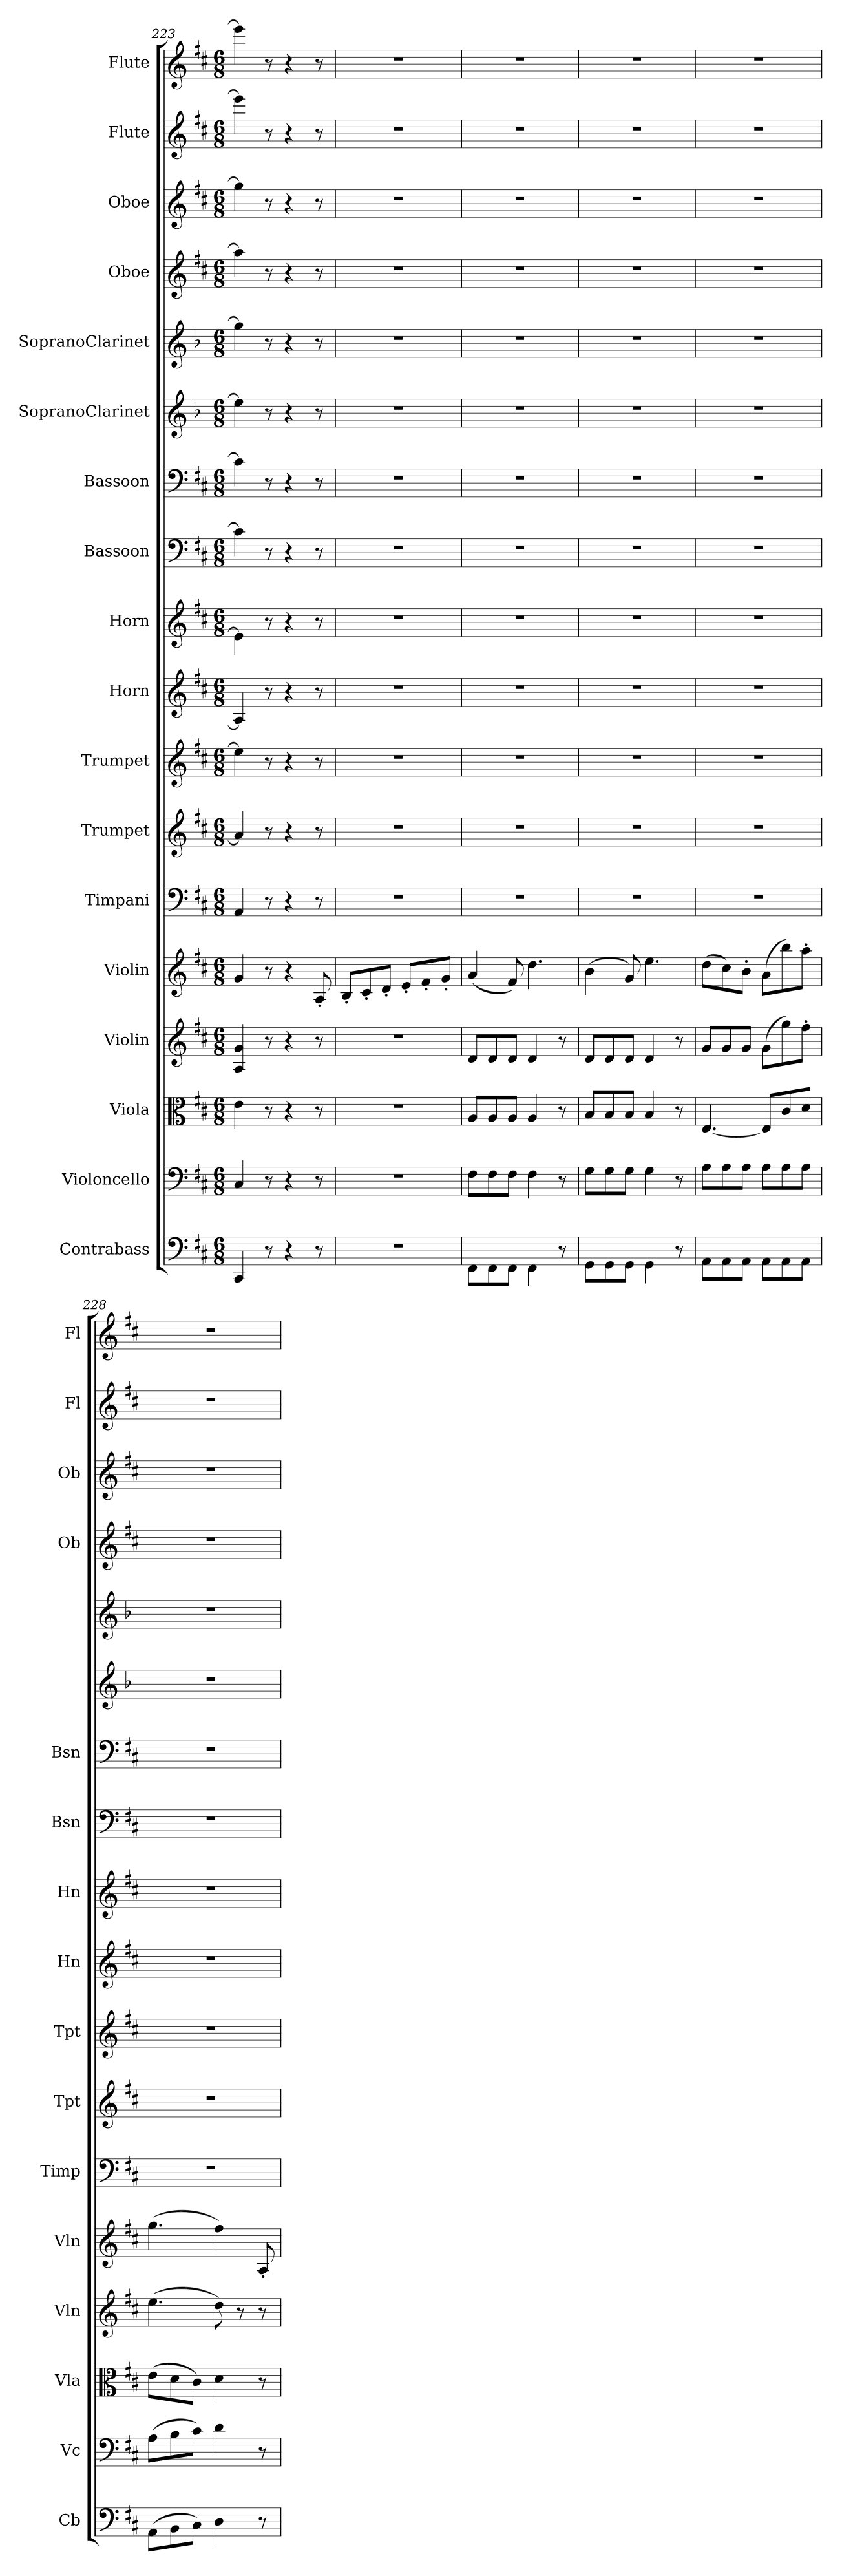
**kern	**kern	**kern	**kern	**kern	**kern	**kern	**kern	**kern	**kern	**kern	**kern	**kern	**kern	**kern	**kern	**kern	**kern
*part18	*part17	*part16	*part15	*part14	*part13	*part12	*part11	*part10	*part9	*part8	*part7	*part6	*part5	*part4	*part3	*part2	*part1
*staff18	*staff17	*staff16	*staff15	*staff14	*staff13	*staff12	*staff11	*staff10	*staff9	*staff8	*staff7	*staff6	*staff5	*staff4	*staff3	*staff2	*staff1
*I"Contrabass	*I"Violoncello	*I"Viola	*I"Violin	*I"Violin	*I"Timpani	*I"Trumpet	*I"Trumpet	*I"Horn	*I"Horn	*I"Bassoon	*I"Bassoon	*I"SopranoClarinet	*I"SopranoClarinet	*I"Oboe	*I"Oboe	*I"Flute	*I"Flute
*I'Cb	*I'Vc	*I'Vla	*I'Vln	*I'Vln	*I'Timp	*I'Tpt	*I'Tpt	*I'Hn	*I'Hn	*I'Bsn	*I'Bsn	*	*	*I'Ob	*I'Ob	*I'Fl	*I'Fl
*clefF4	*clefF4	*clefC3	*clefG2	*clefG2	*clefF4	*clefG2	*clefG2	*clefG2	*clefG2	*clefF4	*clefF4	*clefG2	*clefG2	*clefG2	*clefG2	*clefG2	*clefG2
*k[f#c#]	*k[f#c#]	*k[f#c#]	*k[f#c#]	*k[f#c#]	*k[f#c#]	*k[f#c#]	*k[f#c#]	*k[f#c#]	*k[f#c#]	*k[f#c#]	*k[f#c#]	*k[b-]	*k[b-]	*k[f#c#]	*k[f#c#]	*k[f#c#]	*k[f#c#]
*M6/8	*M6/8	*M6/8	*M6/8	*M6/8	*M6/8	*M6/8	*M6/8	*M6/8	*M6/8	*M6/8	*M6/8	*M6/8	*M6/8	*M6/8	*M6/8	*M6/8	*M6/8
=223	=223	=223	=223	=223	=223	=223	=223	=223	=223	=223	=223	=223	=223	=223	=223	=223	=223
4CC#/	4C#/	4e\	4A/ 4g/	4g/	4AA/	4a/]	4ee\]	4A/]	4e\]	4c#\]	4c#\]	4ee\]	4ggn\]	4aa\]	4gg\]	4eee\]	4eee\]
8r	8r	8r	8r	8r	8r	8r	8r	8r	8r	8r	8r	8r	8r	8r	8r	8r	8r
4r	4r	4r	4r	4r	4r	4r	4r	4r	4r	4r	4r	4r	4r	4r	4r	4r	4r
8r	8r	8r	8r	8A'/	8r	8r	8r	8r	8r	8r	8r	8r	8r	8r	8r	8r	8r
=224	=224	=224	=224	=224	=224	=224	=224	=224	=224	=224	=224	=224	=224	=224	=224	=224	=224
2.r	2.r	2.r	2.r	8B'/L	2.r	2.r	2.r	2.r	2.r	2.r	2.r	2.r	2.r	2.r	2.r	2.r	2.r
.	.	.	.	8c#'/	.	.	.	.	.	.	.	.	.	.	.	.	.
.	.	.	.	8d'/J	.	.	.	.	.	.	.	.	.	.	.	.	.
.	.	.	.	8e'/L	.	.	.	.	.	.	.	.	.	.	.	.	.
.	.	.	.	8f#'/	.	.	.	.	.	.	.	.	.	.	.	.	.
.	.	.	.	8g'/J	.	.	.	.	.	.	.	.	.	.	.	.	.
=225	=225	=225	=225	=225	=225	=225	=225	=225	=225	=225	=225	=225	=225	=225	=225	=225	=225
8FF#\L	8F#\L	8A/L	8d/L	(4a/	2.r	2.r	2.r	2.r	2.r	2.r	2.r	2.r	2.r	2.r	2.r	2.r	2.r
8FF#\	8F#\	8A/	8d/	.	.	.	.	.	.	.	.	.	.	.	.	.	.
8FF#\J	8F#\J	8A/J	8d/J	8f#/)	.	.	.	.	.	.	.	.	.	.	.	.	.
4FF#\	4F#\	4A/	4d/	4.dd\	.	.	.	.	.	.	.	.	.	.	.	.	.
8r	8r	8r	8r	.	.	.	.	.	.	.	.	.	.	.	.	.	.
=226	=226	=226	=226	=226	=226	=226	=226	=226	=226	=226	=226	=226	=226	=226	=226	=226	=226
8GG\L	8G\L	8B/L	8d/L	(4b\	2.r	2.r	2.r	2.r	2.r	2.r	2.r	2.r	2.r	2.r	2.r	2.r	2.r
8GG\	8G\	8B/	8d/	.	.	.	.	.	.	.	.	.	.	.	.	.	.
8GG\J	8G\J	8B/J	8d/J	8g/)	.	.	.	.	.	.	.	.	.	.	.	.	.
4GG\	4G\	4B/	4d/	4.ee\	.	.	.	.	.	.	.	.	.	.	.	.	.
8r	8r	8r	8r	.	.	.	.	.	.	.	.	.	.	.	.	.	.
=227	=227	=227	=227	=227	=227	=227	=227	=227	=227	=227	=227	=227	=227	=227	=227	=227	=227
8AA\L	8A\L	[4.E/	8g/L	(8dd\L	2.r	2.r	2.r	2.r	2.r	2.r	2.r	2.r	2.r	2.r	2.r	2.r	2.r
8AA\	8A\	.	8g/	8cc#\)	.	.	.	.	.	.	.	.	.	.	.	.	.
8AA\J	8A\J	.	8g/J	8b'\J	.	.	.	.	.	.	.	.	.	.	.	.	.
8AA\L	8A\L	8E/L]	(8g\L	(8a\L	.	.	.	.	.	.	.	.	.	.	.	.	.
8AA\	8A\	8c#/	8gg\)	8bb\)	.	.	.	.	.	.	.	.	.	.	.	.	.
8AA\J	8A\J	8d/J	8ff#'\J	8aa'\J	.	.	.	.	.	.	.	.	.	.	.	.	.
=228	=228	=228	=228	=228	=228	=228	=228	=228	=228	=228	=228	=228	=228	=228	=228	=228	=228
(8AA\L	(8A\L	(8e\L	(4.ee\	(4.gg\	2.r	2.r	2.r	2.r	2.r	2.r	2.r	2.r	2.r	2.r	2.r	2.r	2.r
8BB\	8B\	8d\	.	.	.	.	.	.	.	.	.	.	.	.	.	.	.
8C#\J)	8c#\J)	8c#\J)	.	.	.	.	.	.	.	.	.	.	.	.	.	.	.
4D\	4d\	4d\	8dd\)	4ff#\)	.	.	.	.	.	.	.	.	.	.	.	.	.
.	.	.	8r	.	.	.	.	.	.	.	.	.	.	.	.	.	.
8r	8r	8r	8r	8A'/	.	.	.	.	.	.	.	.	.	.	.	.	.
=	=	=	=	=	=	=	=	=	=	=	=	=	=	=	=	=	=
*-	*-	*-	*-	*-	*-	*-	*-	*-	*-	*-	*-	*-	*-	*-	*-	*-	*-
